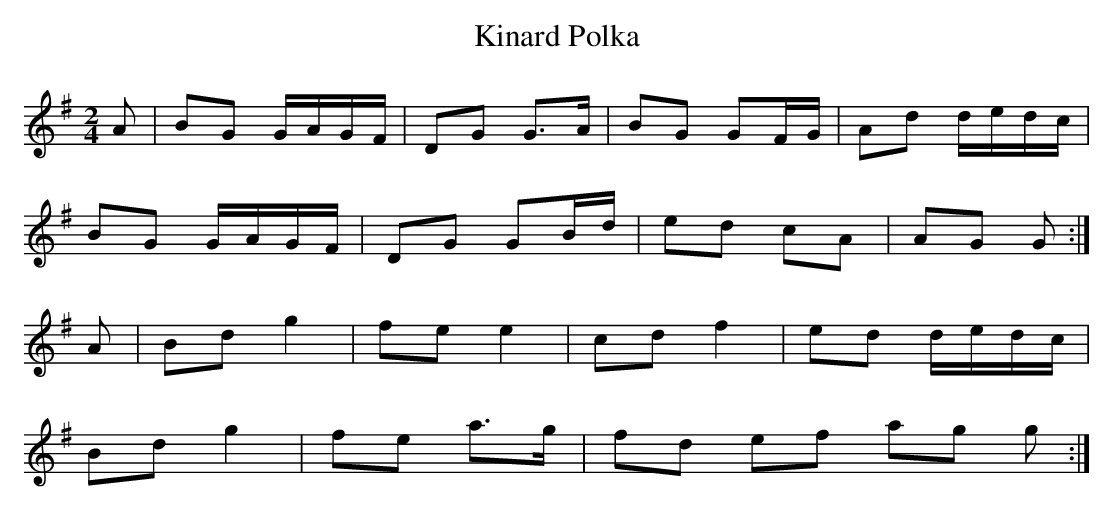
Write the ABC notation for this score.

X:1
T: Kinard Polka
M: 2/4
L: 1/8
K: G
A | BG G/A/G/F/ | DG G>A | BG GF/G/ |\
Ad d/e/d/c/ |
BG G/A/G/F/ | DG GB/d/ | ed cA | AG G :|
A | Bd g2 | fe e2 | cd f2 | ed d/e/d/c/ |
Bd g2 | fe a>g | fd ef ag g :|
